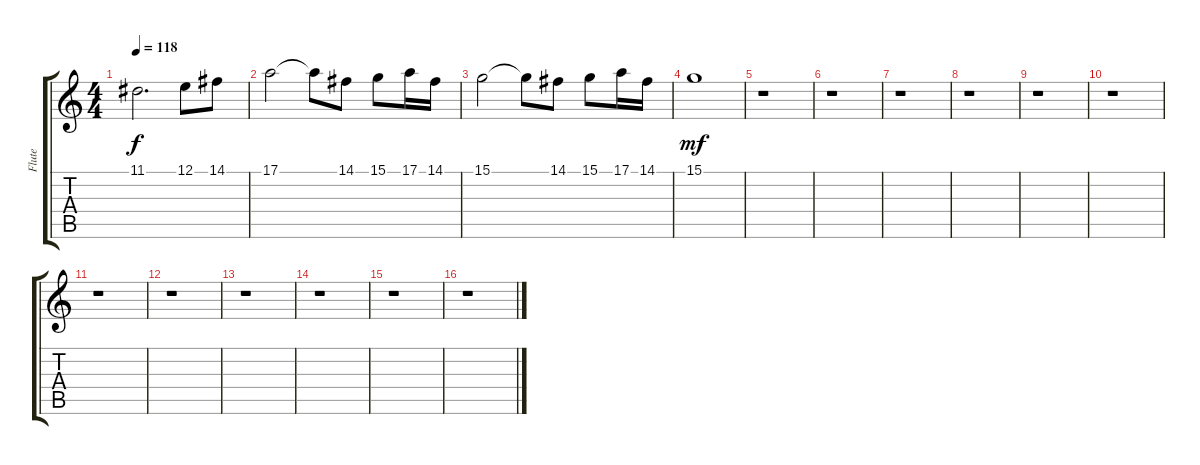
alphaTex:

\track ("Flute" "Flute") {instrument flute}
\staff {score tabs}
\tuning (E4 B3 G3 D3 A2 E2) {hide}
\ts (4 4)
\tempo 118
\clef g2
\ks c
11.1.2{d dy f} 12.1.8 14.1.8 |
17.1.2 17.1{t}.8 14.1.8 15.1.8 17.1.16 14.1.16 |
15.1.2 15.1{t}.8 14.1.8 15.1.8 17.1.16 14.1.16 |
15.1.1{dy mf} |
r.1 |
r.1 |
r.1 |
r.1 |
r.1 |
r.1 |
r.1 |
r.1 |
r.1 |
r.1 |
r.1 |
r.1
